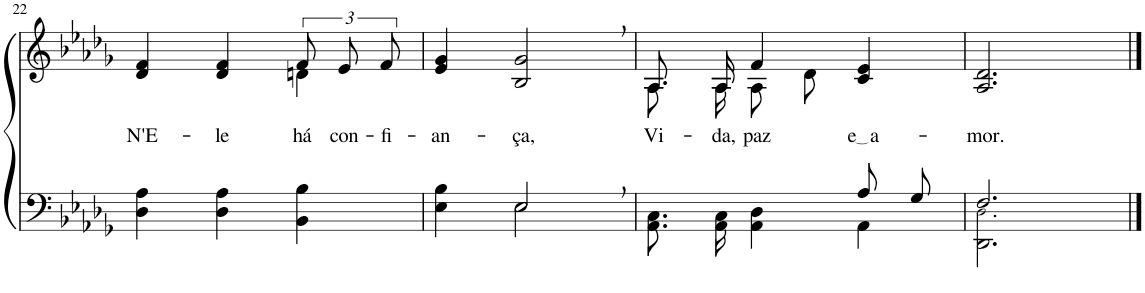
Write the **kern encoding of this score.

**kern	**kern	**text
*part2	*part1	*part1
*staff2	*staff1	*staff1
*I"Parte III e IV	*I"Parte I e II	*
!!LO:PB:g=z
*clefF4	*clefG2	*
*Trd-1c-2	*Trd-1c-2	*
*k[b-e-a-d-g-]	*k[b-e-a-d-g-]	*
*M3/4	*M3/4	*
=22	=22	=22
!	!	!LO:LY:b
*	*^	*
4D-\ 4A-\	4d-/ 4f/	2ryy	N'E-
!	!	!	!LO:LY:b
4D-\ 4A-\	4d-/ 4f/	.	-le
!	!	!	!LO:LY:b
4BB-\ 4B-\	12f/L	4dn\	há
!	!	!	!LO:LY:b
.	12e-/	.	con-
!	!	!	!LO:LY:b
.	12f/J	.	-fi-
*	*v	*v	*
=23	=23	=23
*^	*	*
!	!	!	!LO:LY:b
4E-\ 4B-\	4ryy	4e-/ 4g-/	-an-
!	!	!	!LO:LY:b
2E-,\	2E-/	2B-/, 2g-/,	-ça,
=24	=24	=24	=24
!	!	!	!LO:LY:b
*	*	*^	*
2ryy	8.AA-/ 8.C/L	8.A-/L	8.A-\L	Vi-
!	!	!	!	!LO:LY:b
.	16AA-/ 16C/Jk	16A-/Jk	16A-\Jk	-da,
!	!	!	!	!LO:LY:b
.	4AA-\ 4D-\	4f/	8A-\L	paz
.	.	.	8d-\J	.
!	!	!	!	!LO:LY:b
8A-/L	4AA-\	4c/ 4e-/	4ryy	e a
8G-/J	.	.	.	.
*	*	*v	*v	*
=25	=25	=25	=25
!	!	!	!LO:LY:b
2.F/	2.DD-\ 2.D-!\	2.A-/ 2.d-/	-mor.
*v	*v	*	*
==	==	==
*-	*-	*-
